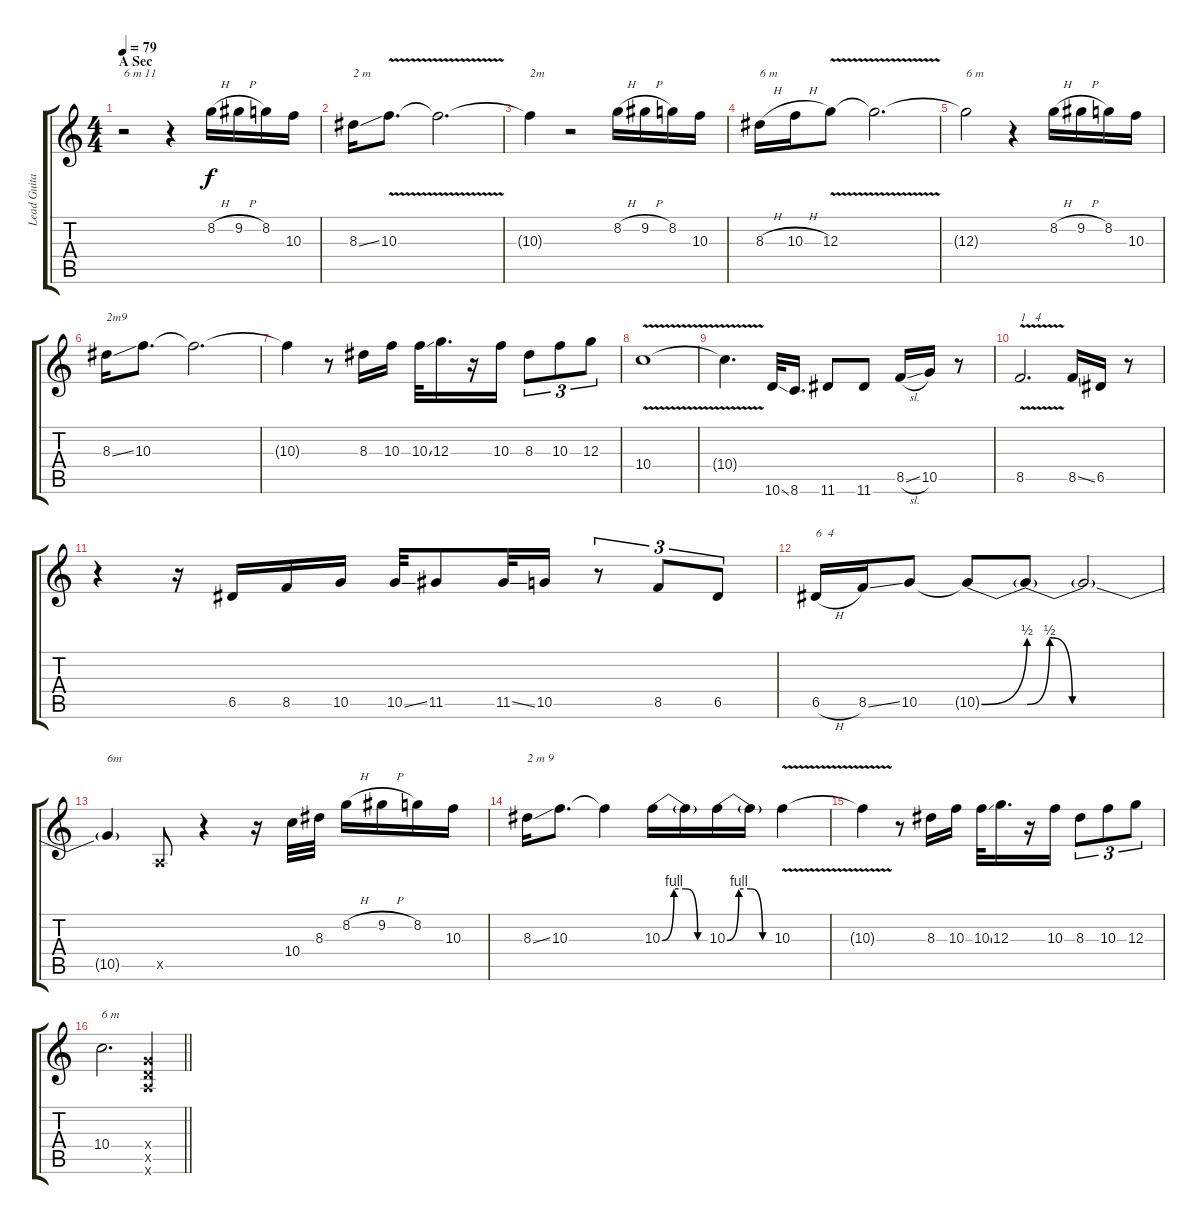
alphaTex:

\track ("Lead Guitar" "Lead Guita") {instrument distortionguitar}
\staff {score tabs}
\tuning (E4 B3 G3 D3 A2 E2) {hide}
\ts (4 4)
\section ("" "A Sec")
\tempo 79
\clef g2
\ks c
r.2{txt "6 m 11" dy f instrument distortionguitar} r.4 8.2{h}.16 9.2{h}.16 8.2.16 10.3.16 |
8.3{ss}.16{txt "2 m "} 10.3{v}.8{d} 10.3{t}.2{d} |
10.3{t}.4{txt "2m"} r.2 8.2{h}.16 9.2{h}.16 8.2.16 10.3.16 |
8.3{h}.16{txt "6 m"} 10.3{h}.16 12.3{v}.8 12.3{t}.2{d} |
12.3{t}.2{txt "6 m"} r.4 8.2{h}.16 9.2{h}.16 8.2.16 10.3.16 |
8.3{ss}.16{txt "2m9"} 10.3.8{d} 10.3{t}.2{d} |
10.3{t}.4 r.8{txt ""} 8.3.16 10.3.16 10.3{ss}.32 12.3.16{d} r.16 10.3.16 8.3.8{tu (3 2)} 10.3.8{tu (3 2)} 12.3.8{tu (3 2)} |
10.4{v}.1 |
10.4{t}.4{d} 10.6{ss}.32 8.6.16{d} 11.6.8 11.6.8 8.5{sl}.16 10.5.16 r.8 |
8.5{v}.2{d txt "1   4"} 8.5{ss}.16 6.5.16 r.8 |
r.4{txt ""} r.16 6.5.16 8.5.16 10.5.16 10.5{ss}.32 11.5.8 11.5{ss}.32 10.5.16 r.8{tu (3 2)} 8.5.8{tu (3 2)} 6.5.8{tu (3 2)} |
6.5{h}.16{txt "6  4"} 8.5{ss}.16 10.5.8 10.5{be (bend 0 0 60 2) t}.8 10.5{be (custom 0 0 10 2 20 0 30 0 60 0) t}.8 10.5{t}.2 |
10.5{t}.4{txt "6m"} 0.5{x}.8 r.4 r.16 10.4.32 8.3.32 8.2{h}.16 9.2{h}.16 8.2.16 10.3.16 |
8.3{ss}.16{txt "2 m 9"} 10.3.8{d} 10.3{t}.4 10.3{be (custom 0 0 15 4 30 4 45 0 60 0)}.16 10.3{t}.16 10.3{be (custom 0 0 15 4 30 4 45 0 60 0)}.16 10.3{t}.16 10.3{v}.4 |
10.3{t}.4 r.8 8.3.16 10.3.16 10.3{ss}.32 12.3.16{d} r.16 10.3.16 8.3.8{tu (3 2)} 10.3.8{tu (3 2)} 12.3.8{tu (3 2)} |
\barLineRight lightlight
10.4.2{d txt "6 m"} (5.4{x} 5.5{x} 5.6{x}).4
